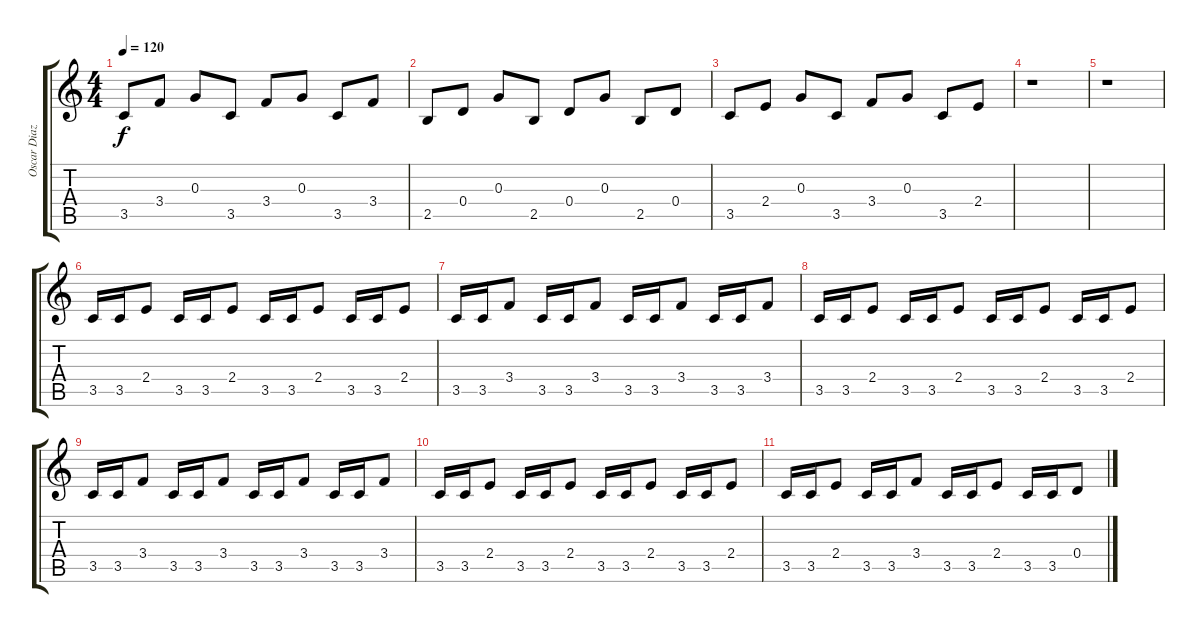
\track ("Oscar Diaz" "Oscar Diaz") {instrument distortionguitar}
\staff {score tabs}
\tuning (E4 B3 G3 D3 A2 E2) {hide}
\ts (4 4)
\tempo 120
\clef g2
\ks c
3.5.8{dy f} 3.4.8 0.3.8 3.5.8 3.4.8 0.3.8 3.5.8 3.4.8 |
2.5.8 0.4.8 0.3.8 2.5.8 0.4.8 0.3.8 2.5.8 0.4.8 |
3.5.8 2.4.8 0.3.8 3.5.8 3.4.8 0.3.8 3.5.8 2.4.8 |
r.1 |
r.1 |
3.5.16{volume 16 instrument electricguitarmuted} 3.5.16 2.4.8{instrument distortionguitar} 3.5.16{volume 16 instrument electricguitarmuted} 3.5.16 2.4.8{instrument distortionguitar} 3.5.16{volume 16 instrument electricguitarmuted} 3.5.16 2.4.8{instrument distortionguitar} 3.5.16{volume 16 instrument electricguitarmuted} 3.5.16 2.4.8{instrument distortionguitar} |
3.5.16{volume 16 instrument electricguitarmuted} 3.5.16 3.4.8{instrument distortionguitar} 3.5.16{volume 16 instrument electricguitarmuted} 3.5.16 3.4.8{instrument distortionguitar} 3.5.16{volume 16 instrument electricguitarmuted} 3.5.16 3.4.8{instrument distortionguitar} 3.5.16{volume 16 instrument electricguitarmuted} 3.5.16 3.4.8{instrument distortionguitar} |
3.5.16{volume 16 instrument electricguitarmuted} 3.5.16 2.4.8{instrument distortionguitar} 3.5.16{volume 16 instrument electricguitarmuted} 3.5.16 2.4.8{instrument distortionguitar} 3.5.16{volume 16 instrument electricguitarmuted} 3.5.16 2.4.8{instrument distortionguitar} 3.5.16{volume 16 instrument electricguitarmuted} 3.5.16 2.4.8{instrument distortionguitar} |
3.5.16{volume 16 instrument electricguitarmuted} 3.5.16 3.4.8{instrument distortionguitar} 3.5.16{volume 16 instrument electricguitarmuted} 3.5.16 3.4.8{instrument distortionguitar} 3.5.16{volume 16 instrument electricguitarmuted} 3.5.16 3.4.8{instrument distortionguitar} 3.5.16{volume 16 instrument electricguitarmuted} 3.5.16 3.4.8{instrument distortionguitar} |
3.5.16{volume 16 instrument electricguitarmuted} 3.5.16 2.4.8{instrument distortionguitar} 3.5.16{volume 16 instrument electricguitarmuted} 3.5.16 2.4.8{instrument distortionguitar} 3.5.16{volume 16 instrument electricguitarmuted} 3.5.16 2.4.8{instrument distortionguitar} 3.5.16{volume 16 instrument electricguitarmuted} 3.5.16 2.4.8{instrument distortionguitar} |
3.5.16{volume 16 instrument electricguitarmuted} 3.5.16 2.4.8{instrument distortionguitar} 3.5.16{volume 16 instrument electricguitarmuted} 3.5.16 3.4.8{instrument distortionguitar} 3.5.16{volume 16 instrument electricguitarmuted} 3.5.16 2.4.8{instrument distortionguitar} 3.5.16{volume 16 instrument electricguitarmuted} 3.5.16 0.4.8{instrument distortionguitar}
